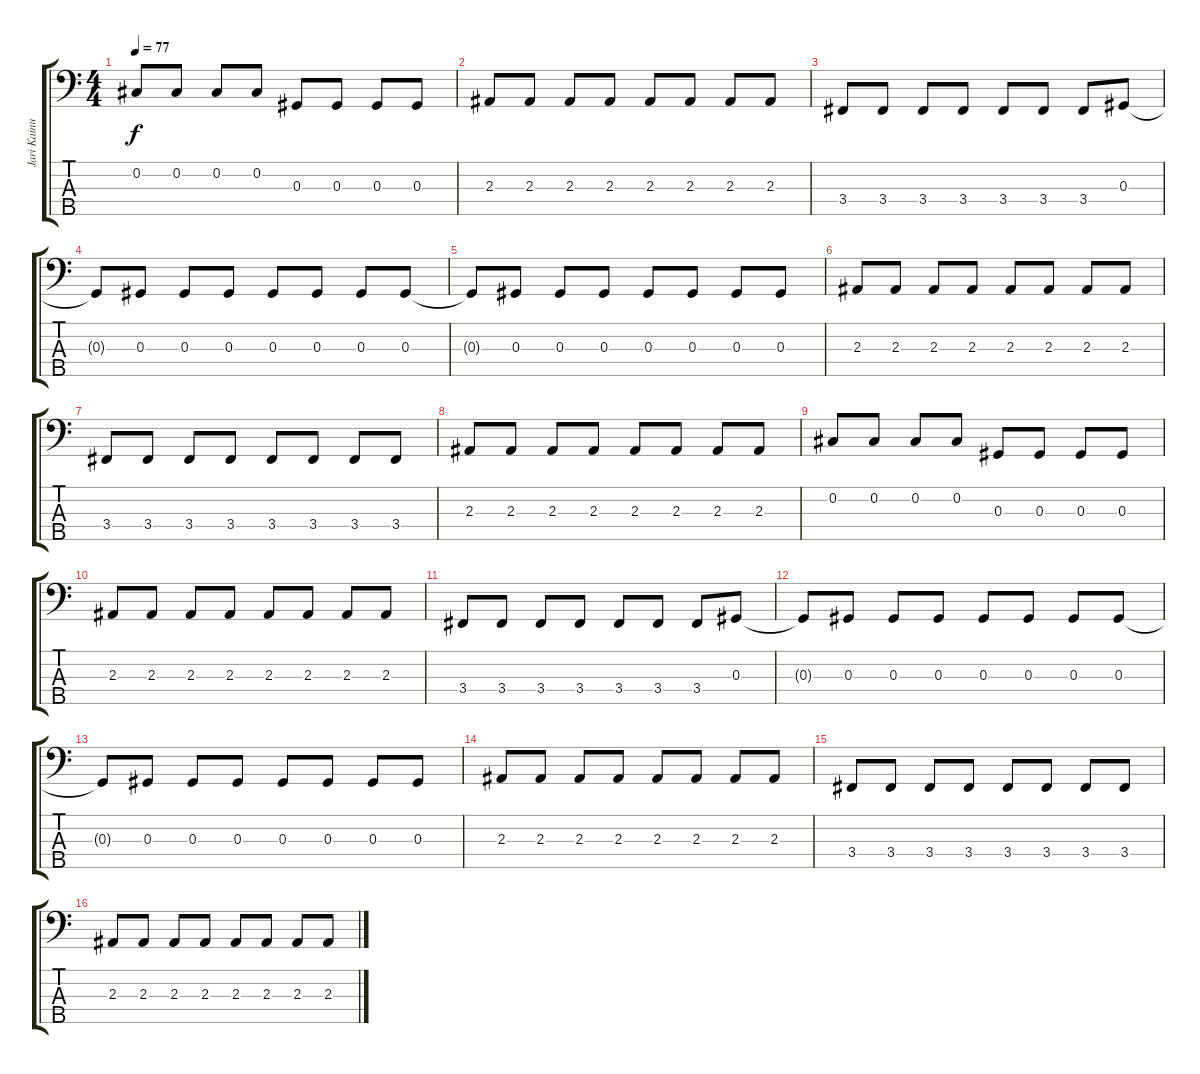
\track ("Jari Kainulainen" "Jari Kainu") {instrument electricbassfinger}
\staff {score tabs}
\tuning (Gb2 Db2 Ab1 Eb1 Bb0) {hide}
\ts (4 4)
\tempo 77
\clef f4
\ks c
0.2.8{dy f} 0.2.8 0.2.8 0.2.8 0.3.8 0.3.8 0.3.8 0.3.8 |
2.3.8 2.3.8 2.3.8 2.3.8 2.3.8 2.3.8 2.3.8 2.3.8 |
3.4.8 3.4.8 3.4.8 3.4.8 3.4.8 3.4.8 3.4.8 0.3.8 |
0.3{t}.8 0.3.8 0.3.8 0.3.8 0.3.8 0.3.8 0.3.8 0.3.8 |
0.3{t}.8 0.3.8 0.3.8 0.3.8 0.3.8 0.3.8 0.3.8 0.3.8 |
2.3.8 2.3.8 2.3.8 2.3.8 2.3.8 2.3.8 2.3.8 2.3.8 |
3.4.8 3.4.8 3.4.8 3.4.8 3.4.8 3.4.8 3.4.8 3.4.8 |
2.3.8 2.3.8 2.3.8 2.3.8 2.3.8 2.3.8 2.3.8 2.3.8 |
0.2.8 0.2.8 0.2.8 0.2.8 0.3.8 0.3.8 0.3.8 0.3.8 |
2.3.8 2.3.8 2.3.8 2.3.8 2.3.8 2.3.8 2.3.8 2.3.8 |
3.4.8 3.4.8 3.4.8 3.4.8 3.4.8 3.4.8 3.4.8 0.3.8 |
0.3{t}.8 0.3.8 0.3.8 0.3.8 0.3.8 0.3.8 0.3.8 0.3.8 |
0.3{t}.8 0.3.8 0.3.8 0.3.8 0.3.8 0.3.8 0.3.8 0.3.8 |
2.3.8 2.3.8 2.3.8 2.3.8 2.3.8 2.3.8 2.3.8 2.3.8 |
3.4.8 3.4.8 3.4.8 3.4.8 3.4.8 3.4.8 3.4.8 3.4.8 |
2.3.8{volume 0} 2.3.8 2.3.8 2.3.8 2.3.8 2.3.8 2.3.8 2.3.8
